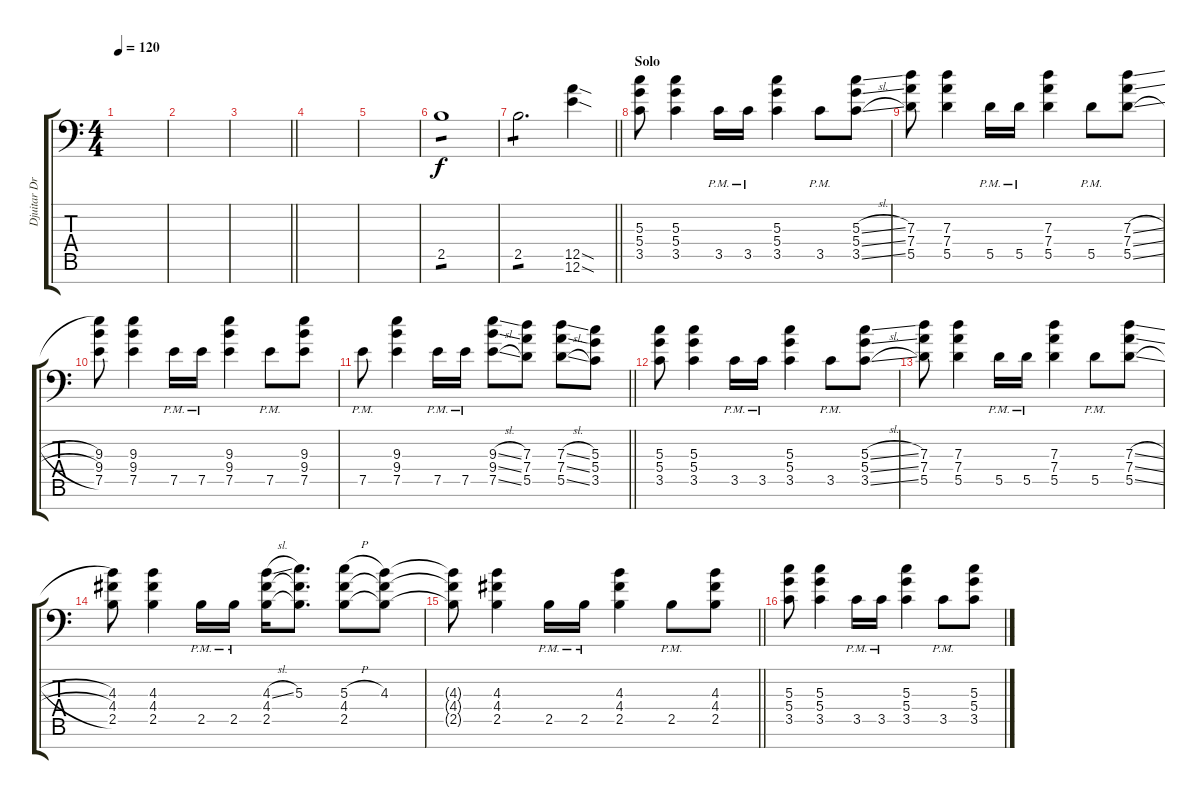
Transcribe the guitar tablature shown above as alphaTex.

\track ("Djuitar Dropped A" "Djuitar Dr") {instrument distortionguitar}
\staff {score tabs}
\tuning (E4 B3 G3 D3 A2 E2 A1) {hide}
\ts (4 4)
\tempo 120
\clef f4
\ks c
|
|
\barLineRight lightlight
|
|
|
2.5.1{tp 1 volume 16} |
\barLineRight lightlight
2.5.2{d tp 1} (12.5{sod} 12.6{sod}).4 |
\section ("" "Solo")
(5.3 5.4 3.5).8 (5.3 5.4 3.5).4 3.5{pm}.16 3.5{pm}.16 (5.3 5.4 3.5).4 3.5{pm}.8 (5.3{sl} 5.4{sl} 3.5{sl}).8 |
(7.3 7.4 5.5).8 (7.3 7.4 5.5).4 5.5{pm}.16 5.5{pm}.16 (7.3 7.4 5.5).4 5.5{pm}.8 (7.3{sl} 7.4{sl} 5.5{sl}).8 |
(9.3 9.4 7.5).8 (9.3 9.4 7.5).4 7.5{pm}.16 7.5{pm}.16 (9.3 9.4 7.5).4 7.5{pm}.8 (9.3 9.4 7.5).8 |
\barLineRight lightlight
7.5{pm}.8 (9.3 9.4 7.5).4 7.5{pm}.16 7.5{pm}.16 (9.3{sl} 9.4{sl} 7.5{sl}).8 (7.3 7.4 5.5).8 (7.3{sl} 7.4{sl} 5.5{sl}).8 (5.3 5.4 3.5).8 |
(5.3 5.4 3.5).8 (5.3 5.4 3.5).4 3.5{pm}.16 3.5{pm}.16 (5.3 5.4 3.5).4 3.5{pm}.8 (5.3{sl} 5.4{sl} 3.5{sl}).8 |
(7.3 7.4 5.5).8 (7.3 7.4 5.5).4 5.5{pm}.16 5.5{pm}.16 (7.3 7.4 5.5).4 5.5{pm}.8 (7.3{sl} 7.4{sl} 5.5{sl}).8 |
(4.3 4.4 2.5).8 (4.3 4.4 2.5).4 2.5{pm}.16 2.5{pm}.16 (4.3{sl} 4.4 2.5).16 (5.3 4.4{t} 2.5{t}).8{d} (5.3{h} 4.4 2.5).8 (4.3 4.4{t} 2.5{t}).8 |
\barLineRight lightlight
(4.3{t} 4.4{t} 2.5{t}).8 (4.3 4.4 2.5).4 2.5{pm}.16 2.5{pm}.16 (4.3 4.4 2.5).4 2.5{pm}.8 (4.3 4.4 2.5).8 |
(5.3 5.4 3.5).8 (5.3 5.4 3.5).4 3.5{pm}.16 3.5{pm}.16 (5.3 5.4 3.5).4 3.5{pm}.8 (5.3{sl} 5.4{sl} 3.5{sl}).8
